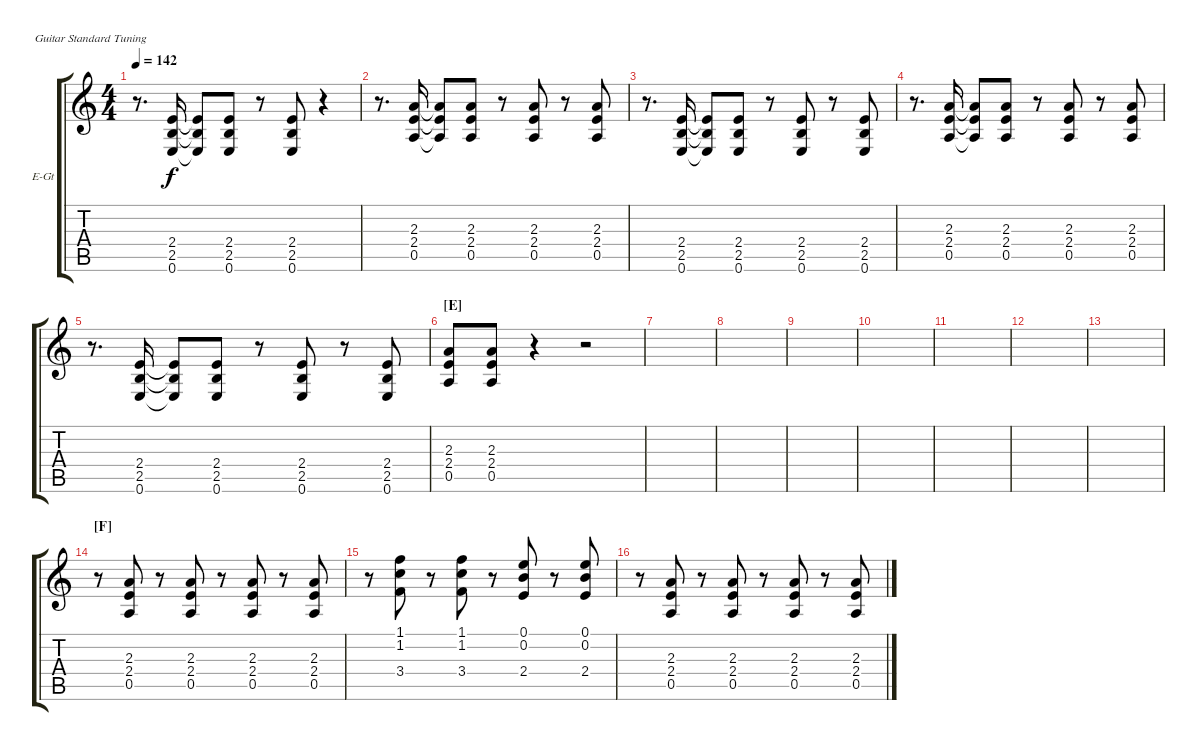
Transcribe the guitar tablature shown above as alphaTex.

\defaultSystemsLayout 4
\bracketExtendMode groupsimilarinstruments
\firstSystemTrackNameOrientation horizontal
\otherSystemsTrackNameOrientation horizontal
\track ("Rhythm Guitar" "E-Gt") {instrument distortionguitar}
\staff {score tabs}
\tuning (E4 B3 G3 D3 A2 E2)
\ts (4 4)
\tempo 142
\clef g2
\ks c
r.8{d dy f} (2.5 2.4 0.6).16 (2.5{t} 2.4{t} 0.6{t}).8 (2.4 2.5 0.6).8 r.8 (2.5 2.4 0.6).8 r.4 |
r.8{d} (0.5 2.4 2.3).16 (2.3{t} 0.5{t} 2.4{t}).8 (2.3 2.4 0.5).8 r.8 (2.3 0.5 2.4).8 r.8 (2.3 2.4 0.5).8 |
r.8{d} (2.5 2.4 0.6).16 (2.5{t} 2.4{t} 0.6{t}).8 (2.4 2.5 0.6).8 r.8 (2.5 2.4 0.6).8 r.8 (2.4 2.5 0.6).8 |
r.8{d} (0.5 2.4 2.3).16 (2.3{t} 0.5{t} 2.4{t}).8 (2.3 2.4 0.5).8 r.8 (2.3 0.5 2.4).8 r.8 (2.3 2.4 0.5).8 |
r.8{d} (2.5 2.4 0.6).16 (2.5{t} 2.4{t} 0.6{t}).8 (2.4 2.5 0.6).8 r.8 (2.5 2.4 0.6).8 r.8 (2.4 2.5 0.6).8 |
\section ("E" "")
(0.5 2.3 2.4).8 (0.5 2.4 2.3).8 r.4 r.2 |
|
|
|
|
|
|
|
\section ("F" "")
r.8 (0.5 2.4 2.3).8 r.8 (0.5 2.4 2.3).8 r.8 (0.5 2.4 2.3).8 r.8 (0.5 2.4 2.3).8 |
r.8 (3.4 1.2 1.1).8 r.8 (3.4 1.2 1.1).8 r.8 (2.4 0.2 0.1).8 r.8 (2.4 0.2 0.1).8 |
r.8 (0.5 2.4 2.3).8 r.8 (0.5 2.4 2.3).8 r.8 (0.5 2.4 2.3).8 r.8 (0.5 2.4 2.3).8
